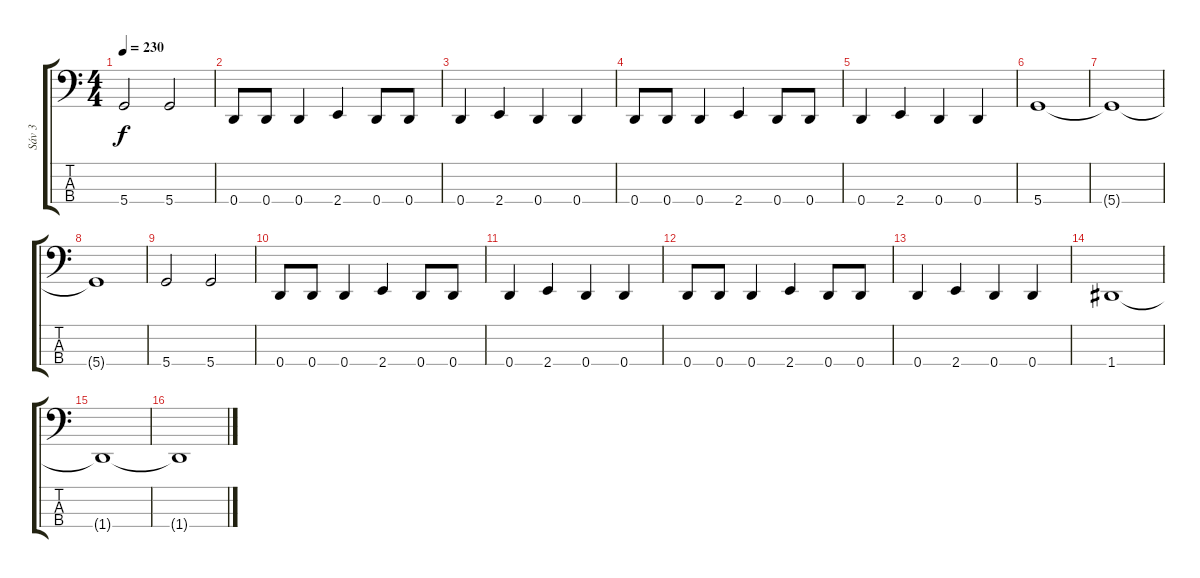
\track ("Sáv 3" "Sáv 3") {instrument electricbassfinger}
\staff {score tabs}
\tuning (F2 C2 G1 D1) {hide}
\ts (4 4)
\tempo 230
\clef f4
\ks c
5.4.2{dy f} 5.4.2 |
0.4.8 0.4.8 0.4.4 2.4.4 0.4.8 0.4.8 |
0.4.4 2.4.4 0.4.4 0.4.4 |
0.4.8 0.4.8 0.4.4 2.4.4 0.4.8 0.4.8 |
0.4.4 2.4.4 0.4.4 0.4.4 |
5.4.1 |
5.4{t}.1 |
5.4{t}.1 |
5.4.2 5.4.2 |
0.4.8 0.4.8 0.4.4 2.4.4 0.4.8 0.4.8 |
0.4.4 2.4.4 0.4.4 0.4.4 |
0.4.8 0.4.8 0.4.4 2.4.4 0.4.8 0.4.8 |
0.4.4 2.4.4 0.4.4 0.4.4 |
1.4.1 |
1.4{t}.1 |
1.4{t}.1
